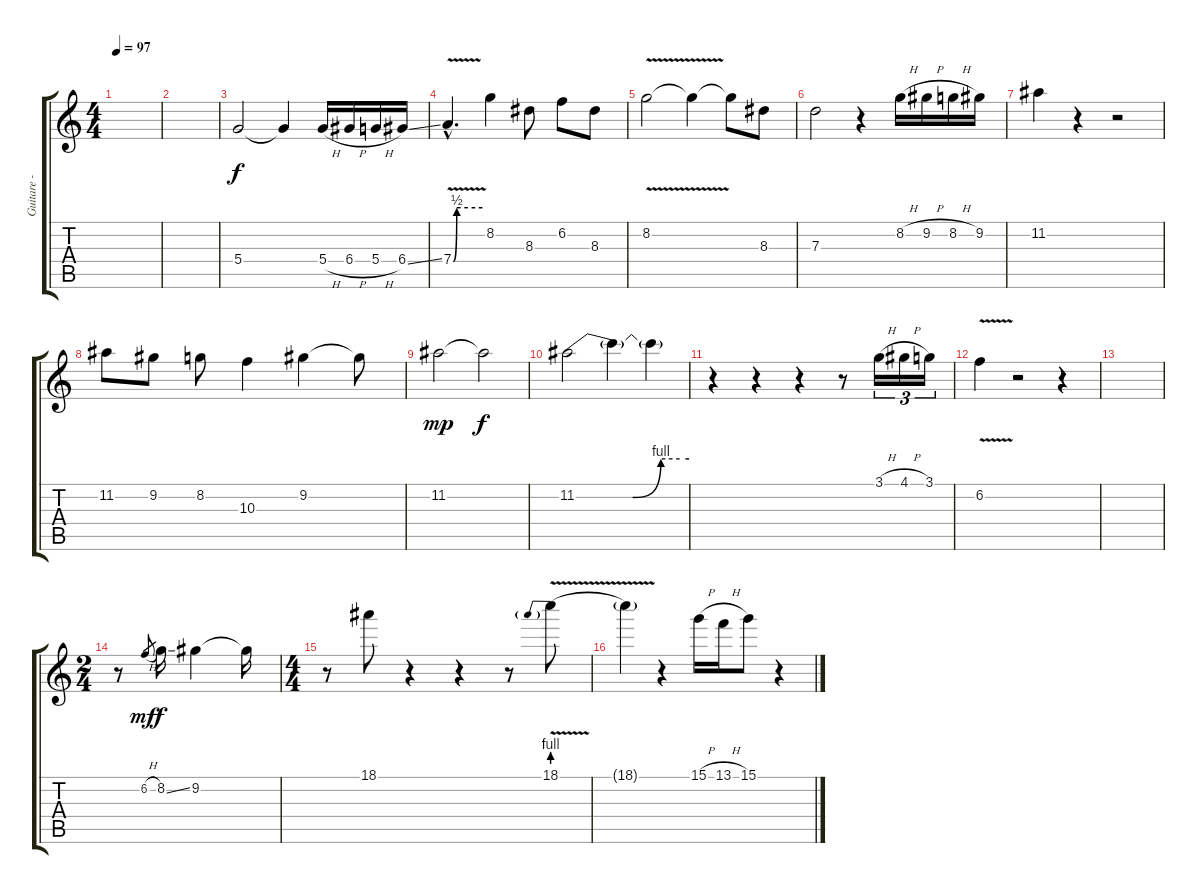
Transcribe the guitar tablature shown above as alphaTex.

\track ("Guitare - Brian May" "Guitare - ") {instrument overdrivenguitar}
\staff {score tabs}
\tuning (E4 B3 G3 D3 A2 E2) {hide}
\ts (4 4)
\tempo 97
\clef g2
\ks c
|
|
5.4.2{dy f} 5.4{t}.4 5.4{h}.16 6.4{h}.16 5.4{h}.16 6.4{ss}.16 |
7.4{be (custom 0 0 7 2 15 2 30 2 60 2) v hac}.4{d} 8.2.4 8.3.8 6.2.8 8.3.8 |
8.2{v}.2 8.2{t}.4 8.2{t}.8 8.3.8 |
7.3.2 r.4 8.2{h}.16 9.2{h}.16 8.2{h}.16 9.2.16 |
11.2.4 r.4 r.2 |
11.2.8 9.2.8 8.2.8 10.3.4 9.2.4 9.2{t}.8 |
11.2.2{dy mp} 11.2{t}.2{dy f} |
11.2{be (custom 0 0 15 0 21 0 23 0 30 0 45 4 55 4 60 4)}.2 11.2{t}.4 11.2{t}.4 |
r.4 r.4 r.4 r.8 3.1{h}.16{tu (3 2)} 4.1{h}.16{tu (3 2)} 3.1.16{tu (3 2)} |
6.2{v}.4 r.2 r.4 |
|
\ts (2 4)
r.8 6.2{h}.8{gr dy mf} 8.2{ss}.16{dy f} 9.2.4 9.2{t}.16 |
\ts (4 4)
r.8 18.1.8 r.4 r.4 r.8 18.1{be (prebend 0 4 60 4) v}.8 |
18.1{t}.4 r.4 15.1{h}.16 13.1{h}.16 15.1.8 r.4
